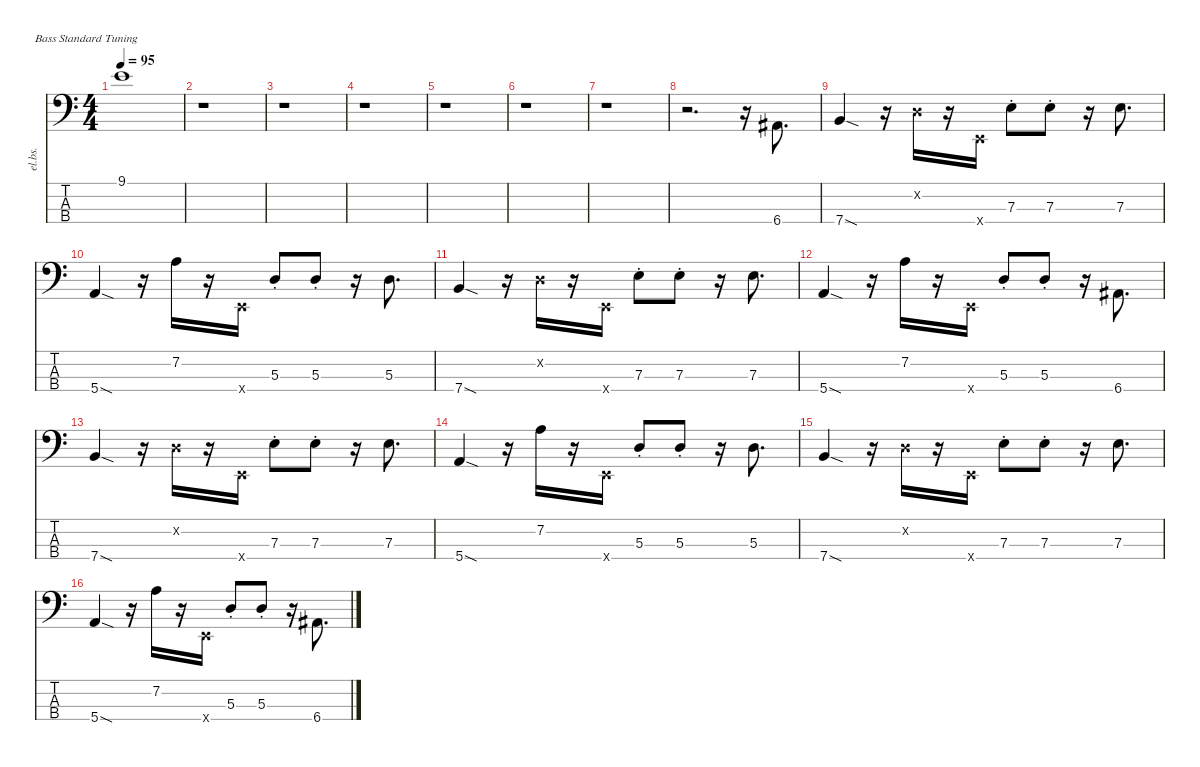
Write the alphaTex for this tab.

\defaultSystemsLayout 4
\hideDynamics
\bracketExtendMode nobrackets
\track ("Electric Bass" "el.bs.") {instrument electricbassfinger}
\staff {score tabs}
\tuning (G2 D2 A1 E1)
\ts (4 4)
\tempo 95
\clef f4
\ks c
9.1.1{dy mf instrument electricbassfinger beam Down} |
r.1{beam Down} |
r.1{beam Down} |
r.1{beam Down} |
r.1{beam Down} |
r.1{beam Down} |
r.1{beam Down} |
r.2{d beam Down} r.16{beam Down} 6.4{acc #}.8{d beam Up} |
7.4{sod}.4{beam Up} r.16{beam Down} 0.2{x}.16{beam Up} r.16{beam Up} 0.4{x}.16{beam Up} 7.3{st}.8{beam Down} 7.3{st}.8{beam Down} r.16{beam Down} 7.3.8{d beam Down} |
5.4{sod}.4{beam Up} r.16{beam Down} 7.2.16{beam Up} r.16{beam Up} 0.4{x}.16{beam Up} 5.3{st}.8{beam Up} 5.3{st}.8{beam Up} r.16{beam Down} 5.3.8{d beam Down} |
7.4{sod}.4{beam Up} r.16{beam Down} 0.2{x}.16{beam Up} r.16{beam Up} 0.4{x}.16{beam Up} 7.3{st}.8{beam Down} 7.3{st}.8{beam Down} r.16{beam Down} 7.3.8{d beam Down} |
5.4{sod}.4{beam Up} r.16{beam Down} 7.2.16{beam Up} r.16{beam Up} 0.4{x}.16{beam Up} 5.3{st}.8{beam Up} 5.3{st}.8{beam Up} r.16{beam Down} 6.4{acc #}.8{d beam Up} |
7.4{sod}.4{beam Up} r.16{beam Down} 0.2{x}.16{beam Up} r.16{beam Up} 0.4{x}.16{beam Up} 7.3{st}.8{beam Down} 7.3{st}.8{beam Down} r.16{beam Down} 7.3.8{d beam Down} |
5.4{sod}.4{beam Up} r.16{beam Down} 7.2.16{beam Up} r.16{beam Up} 0.4{x}.16{beam Up} 5.3{st}.8{beam Up} 5.3{st}.8{beam Up} r.16{beam Down} 5.3.8{d beam Down} |
7.4{sod}.4{beam Up} r.16{beam Down} 0.2{x}.16{beam Up} r.16{beam Up} 0.4{x}.16{beam Up} 7.3{st}.8{beam Down} 7.3{st}.8{beam Down} r.16{beam Down} 7.3.8{d beam Down} |
5.4{sod}.4{beam Up} r.16{beam Down} 7.2.16{beam Up} r.16{beam Up} 0.4{x}.16{beam Up} 5.3{st}.8{beam Up} 5.3{st}.8{beam Up} r.16{beam Down} 6.4{acc #}.8{d beam Up}
